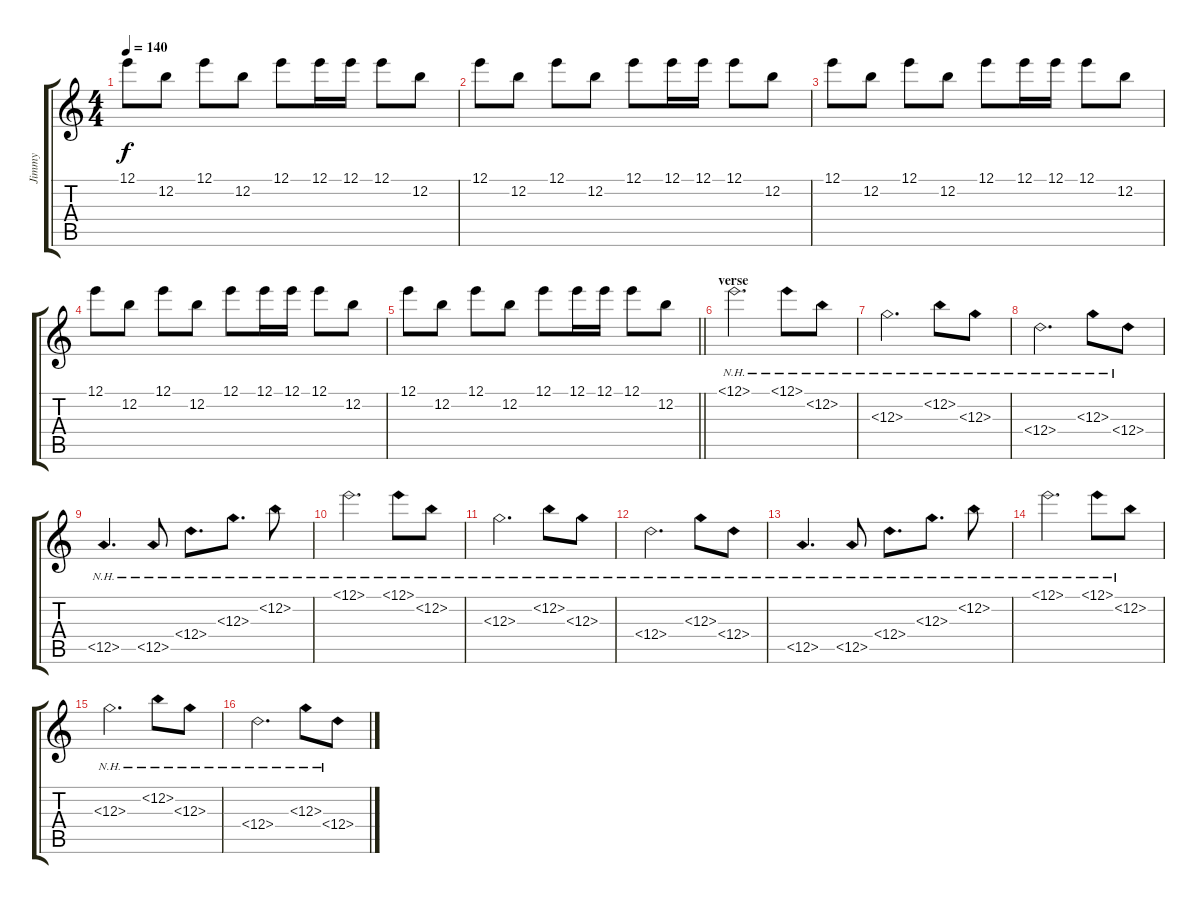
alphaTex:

\track ("Jimmy" "Jimmy") {instrument electricguitarclean}
\staff {score tabs}
\tuning (E4 B3 G3 D3 A2 E2) {hide}
\ts (4 4)
\tempo 140
\clef g2
\ks c
12.1.8{dy f} 12.2.8 12.1.8 12.2.8 12.1.8 12.1.16 12.1.16 12.1.8 12.2.8 |
12.1.8 12.2.8 12.1.8 12.2.8 12.1.8 12.1.16 12.1.16 12.1.8 12.2.8 |
12.1.8 12.2.8 12.1.8 12.2.8 12.1.8 12.1.16 12.1.16 12.1.8 12.2.8 |
12.1.8 12.2.8 12.1.8 12.2.8 12.1.8 12.1.16 12.1.16 12.1.8 12.2.8 |
\barLineRight lightlight
12.1.8 12.2.8 12.1.8 12.2.8 12.1.8 12.1.16 12.1.16 12.1.8 12.2.8 |
\section ("" "verse")
12.1{nh}.2{d} 12.1{nh}.8 12.2{nh}.8 |
12.3{nh}.2{d} 12.2{nh}.8 12.3{nh}.8 |
12.4{nh}.2{d} 12.3{nh}.8 12.4{nh}.8 |
12.5{nh}.4{d} 12.5{nh}.8 12.4{nh}.8{d} 12.3{nh}.8{d} 12.2{nh}.8 |
12.1{nh}.2{d} 12.1{nh}.8 12.2{nh}.8 |
12.3{nh}.2{d} 12.2{nh}.8 12.3{nh}.8 |
12.4{nh}.2{d} 12.3{nh}.8 12.4{nh}.8 |
12.5{nh}.4{d} 12.5{nh}.8 12.4{nh}.8{d} 12.3{nh}.8{d} 12.2{nh}.8 |
12.1{nh}.2{d} 12.1{nh}.8 12.2{nh}.8 |
12.3{nh}.2{d} 12.2{nh}.8 12.3{nh}.8 |
12.4{nh}.2{d} 12.3{nh}.8 12.4{nh}.8
